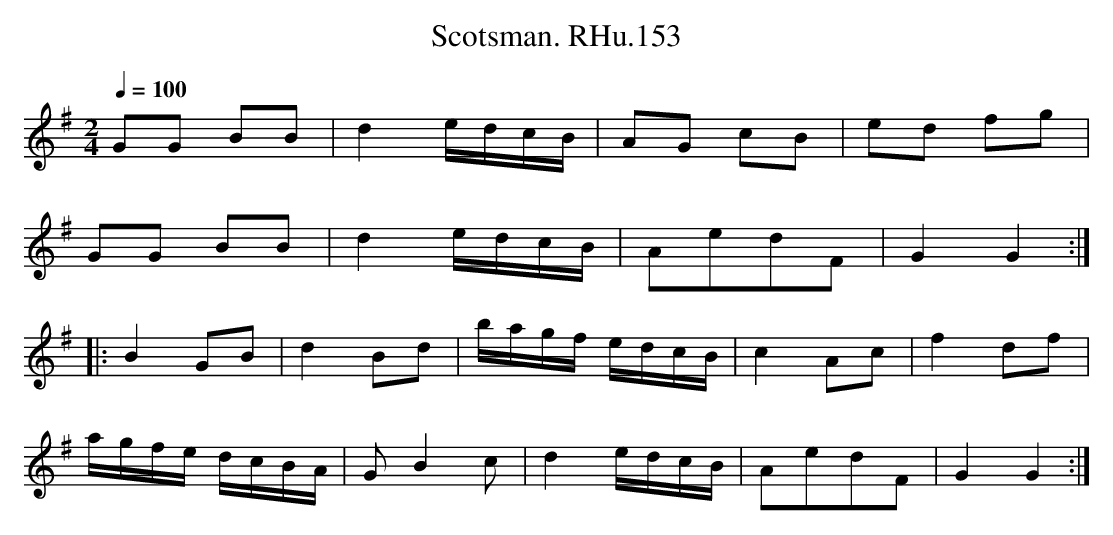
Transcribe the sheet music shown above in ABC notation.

X:1
T:Scotsman. RHu.153
M:2/4
L:1/8
Q:1/4=100
K:G
GG BB|d2e/d/c/B/|AG cB|ed fg|
GG BB|d2e/d/c/B/|AedF|G2G2:|
|:B2GB|d2Bd|b/a/g/f/ e/d/c/B/|c2Ac|\
f2df|
a/g/f/e/ d/c/B/A/|GB2c|d2e/d/c/B/|\
AedF|G2G2:|
